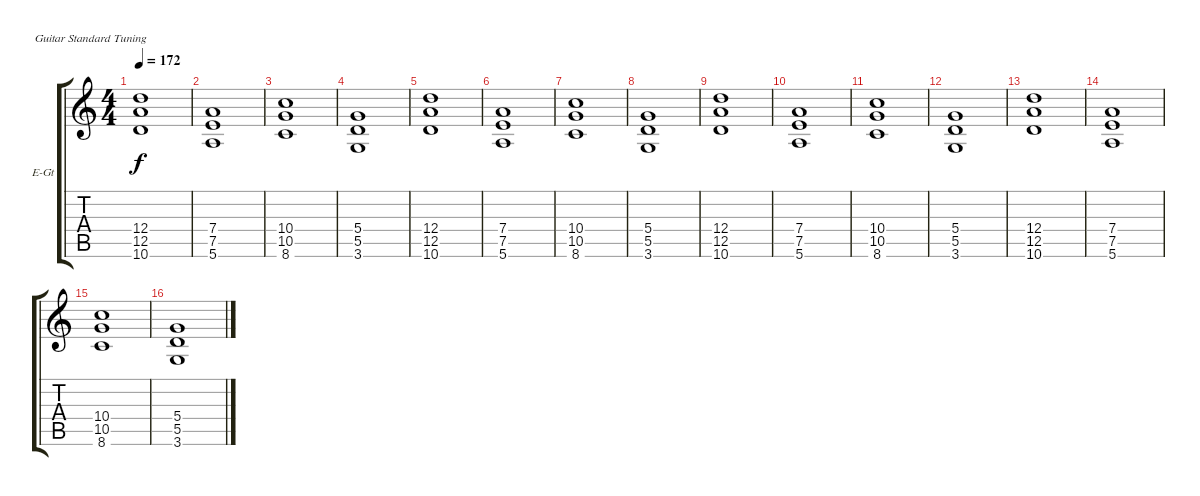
\bracketExtendMode groupsimilarinstruments
\firstSystemTrackNameOrientation horizontal
\otherSystemsTrackNameOrientation horizontal
\track ("Boris Jardel" "E-Gt") {instrument distortionguitar}
\staff {score tabs}
\tuning (E4 B3 G3 D3 A2 E2)
\ts (4 4)
\tempo 172
\clef g2
\ks c
(12.4 12.5 10.6).1{dy f} |
(7.4 7.5 5.6).1 |
(10.4 10.5 8.6).1 |
(5.4 5.5 3.6).1 |
(12.4 12.5 10.6).1 |
(7.4 7.5 5.6).1 |
(10.4 10.5 8.6).1 |
(5.4 5.5 3.6).1 |
(12.4 12.5 10.6).1 |
(7.4 7.5 5.6).1 |
(10.4 10.5 8.6).1 |
(5.4 5.5 3.6).1 |
(12.4 12.5 10.6).1 |
(7.4 7.5 5.6).1 |
(10.4 10.5 8.6).1 |
(5.4 5.5 3.6).1
